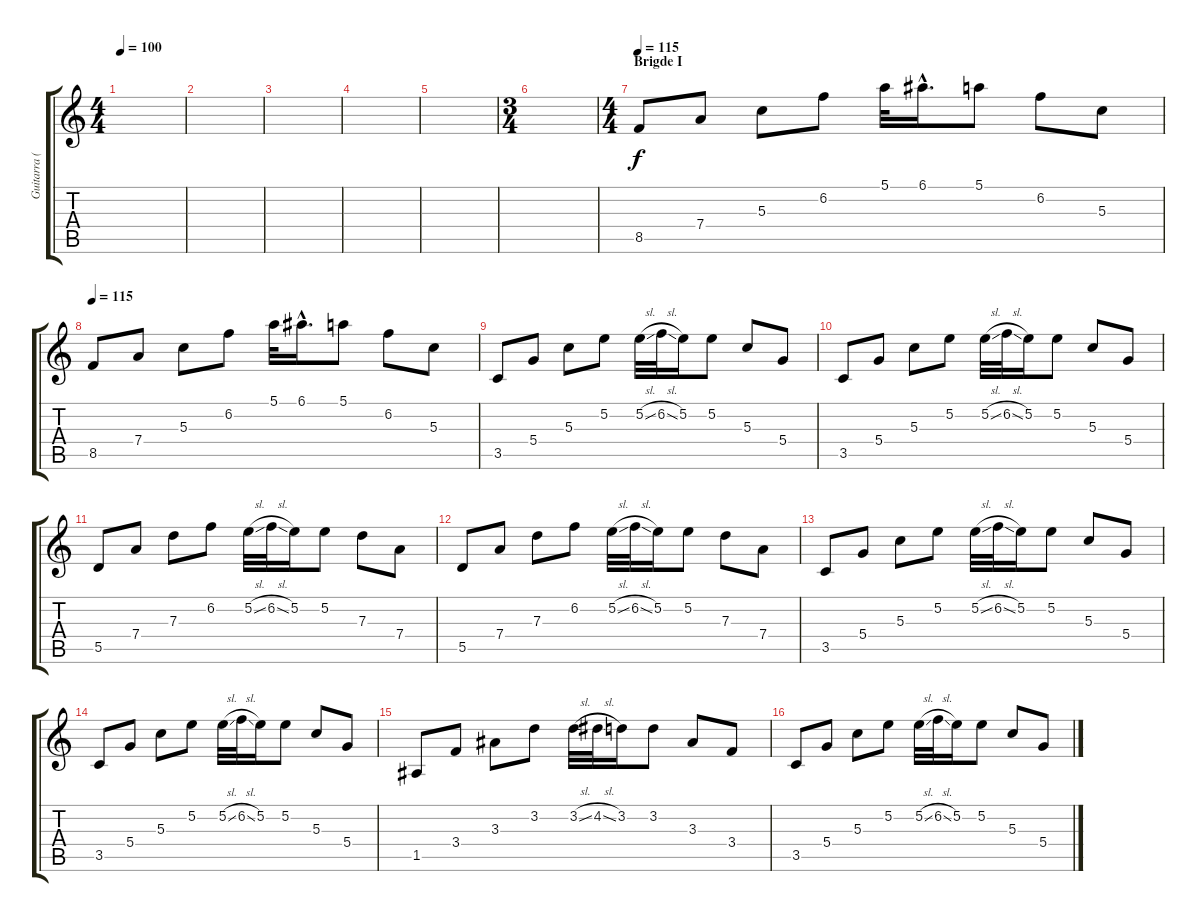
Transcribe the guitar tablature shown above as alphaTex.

\track ("Guitarra (Ritmica)" "Guitarra (") {instrument acousticguitarsteel}
\staff {score tabs}
\tuning (E4 B3 G3 D3 A2 E2) {hide}
\ts (4 4)
\tempo 100
\clef g2
\ks c
|
|
|
|
|
\ts (3 4)
|
\ts (4 4)
\section ("" "Brigde I")
\tempo 115
8.5.8{volume 12 instrument electricguitarclean} 7.4.8 5.3.8 6.2.8 5.1.32 6.1{hac}.16{d} 5.1.8 6.2.8 5.3.8 |
\tempo 115
8.5.8{instrument electricguitarclean} 7.4.8 5.3.8 6.2.8 5.1.32 6.1{hac}.16{d} 5.1.8 6.2.8 5.3.8 |
3.5.8 5.4.8 5.3.8 5.2.8 5.2{sl}.32 6.2{sl}.32 5.2.16 5.2.8 5.3.8 5.4.8 |
3.5.8 5.4.8 5.3.8 5.2.8 5.2{sl}.32 6.2{sl}.32 5.2.16 5.2.8 5.3.8 5.4.8 |
5.5.8 7.4.8 7.3.8 6.2.8 5.2{sl}.32 6.2{sl}.32 5.2.16 5.2.8 7.3.8 7.4.8 |
5.5.8 7.4.8 7.3.8 6.2.8 5.2{sl}.32 6.2{sl}.32 5.2.16 5.2.8 7.3.8 7.4.8 |
3.5.8 5.4.8 5.3.8 5.2.8 5.2{sl}.32 6.2{sl}.32 5.2.16 5.2.8 5.3.8 5.4.8 |
3.5.8 5.4.8 5.3.8 5.2.8 5.2{sl}.32 6.2{sl}.32 5.2.16 5.2.8 5.3.8 5.4.8 |
1.5.8 3.4.8 3.3.8 3.2.8 3.2{sl}.32 4.2{sl}.32 3.2.16 3.2.8 3.3.8 3.4.8 |
3.5.8 5.4.8 5.3.8 5.2.8 5.2{sl}.32 6.2{sl}.32 5.2.16 5.2.8 5.3.8 5.4.8
